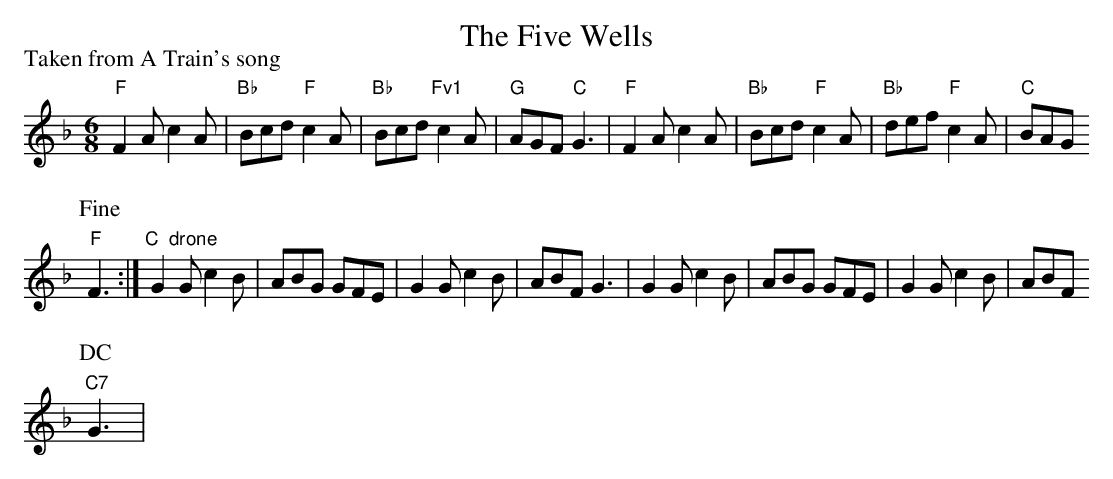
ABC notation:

X:1
T:The Five Wells
P:Taken from A Train's song
M:6/8
K:F
"F"F2A c2A|"Bb"Bcd "F"c2A|"Bb"Bcd "Fv1"c2A|"G"AGF "C"G3|"F"F2A c2A|\
"Bb"Bcd "F"c2A|"Bb"def "F"c2A|"C"BAG
P:Fine
"F"F3:|"C  drone"G2G c2B|ABG GFE|G2G c2B|ABF G3|G2G c2B|ABG GFE|G2G c2B|ABF
P:DC
"C7"G3|
